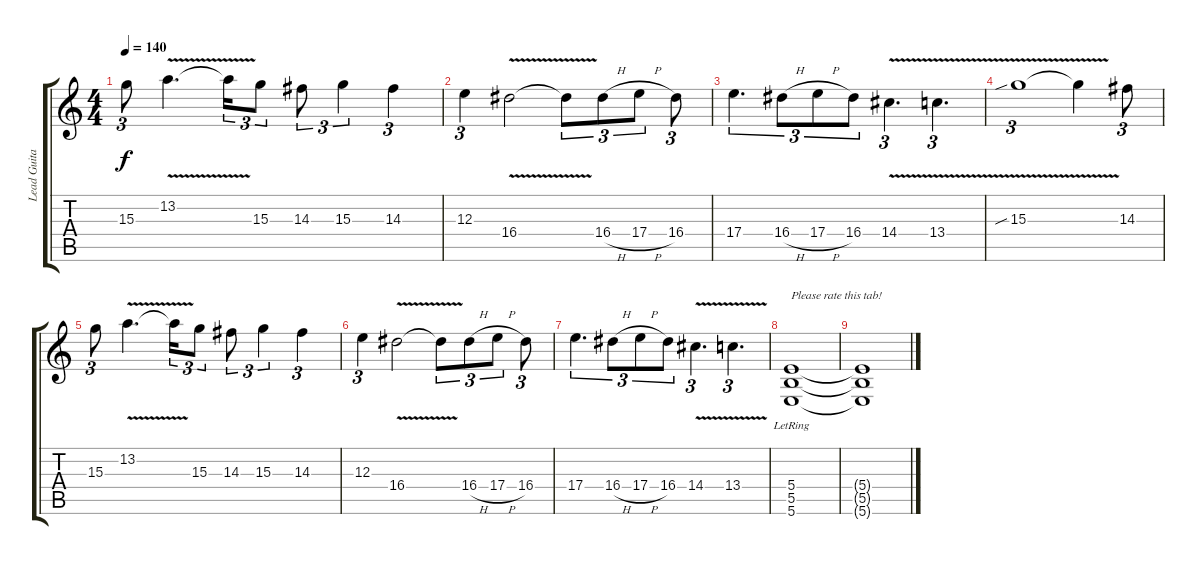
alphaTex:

\track ("Lead Guitar" "Lead Guita") {instrument distortionguitar}
\staff {score tabs}
\tuning (Db4 Ab3 E3 B2 Gb2 B1) {hide}
\ts (4 4)
\tempo 140
\clef g2
\ks c
15.3.8{tu (3 2) dy f} 13.2{v}.4{d} 13.2{t}.16{tu (3 2)} 15.3.8{tu (3 2)} 14.3.8{tu (3 2)} 15.3.4{tu (3 2)} 14.3.4{tu (3 2)} |
12.3.4{tu (3 2)} 16.4{v}.2 16.4{t}.8{tu (3 2)} 16.4{h}.8{tu (3 2)} 17.4{h}.8{tu (3 2)} 16.4.8{tu (3 2)} |
17.4.4{d tu (3 2)} 16.4{h}.8{tu (3 2)} 17.4{h}.8{tu (3 2)} 16.4.8{tu (3 2)} 14.4{v}.4{d tu (3 2)} 13.4{v}.4{d tu (3 2)} |
15.3{v sib}.1{tu (3 2)} 15.3{t}.4 14.3.8{tu (3 2)} |
15.3.8{tu (3 2)} 13.2{v}.4{d} 13.2{t}.16{tu (3 2)} 15.3.8{tu (3 2)} 14.3.8{tu (3 2)} 15.3.4{tu (3 2)} 14.3.4{tu (3 2)} |
12.3.4{tu (3 2)} 16.4{v}.2 16.4{t}.8{tu (3 2)} 16.4{h}.8{tu (3 2)} 17.4{h}.8{tu (3 2)} 16.4.8{tu (3 2)} |
17.4.4{d tu (3 2)} 16.4{h}.8{tu (3 2)} 17.4{h}.8{tu (3 2)} 16.4.8{tu (3 2)} 14.4{v}.4{d tu (3 2)} 13.4{v}.4{d tu (3 2)} |
(5.4{lr} 5.5{lr} 5.6{lr}).1{txt "Please rate this tab!"} |
(5.4{t} 5.5{t} 5.6{t}).1
